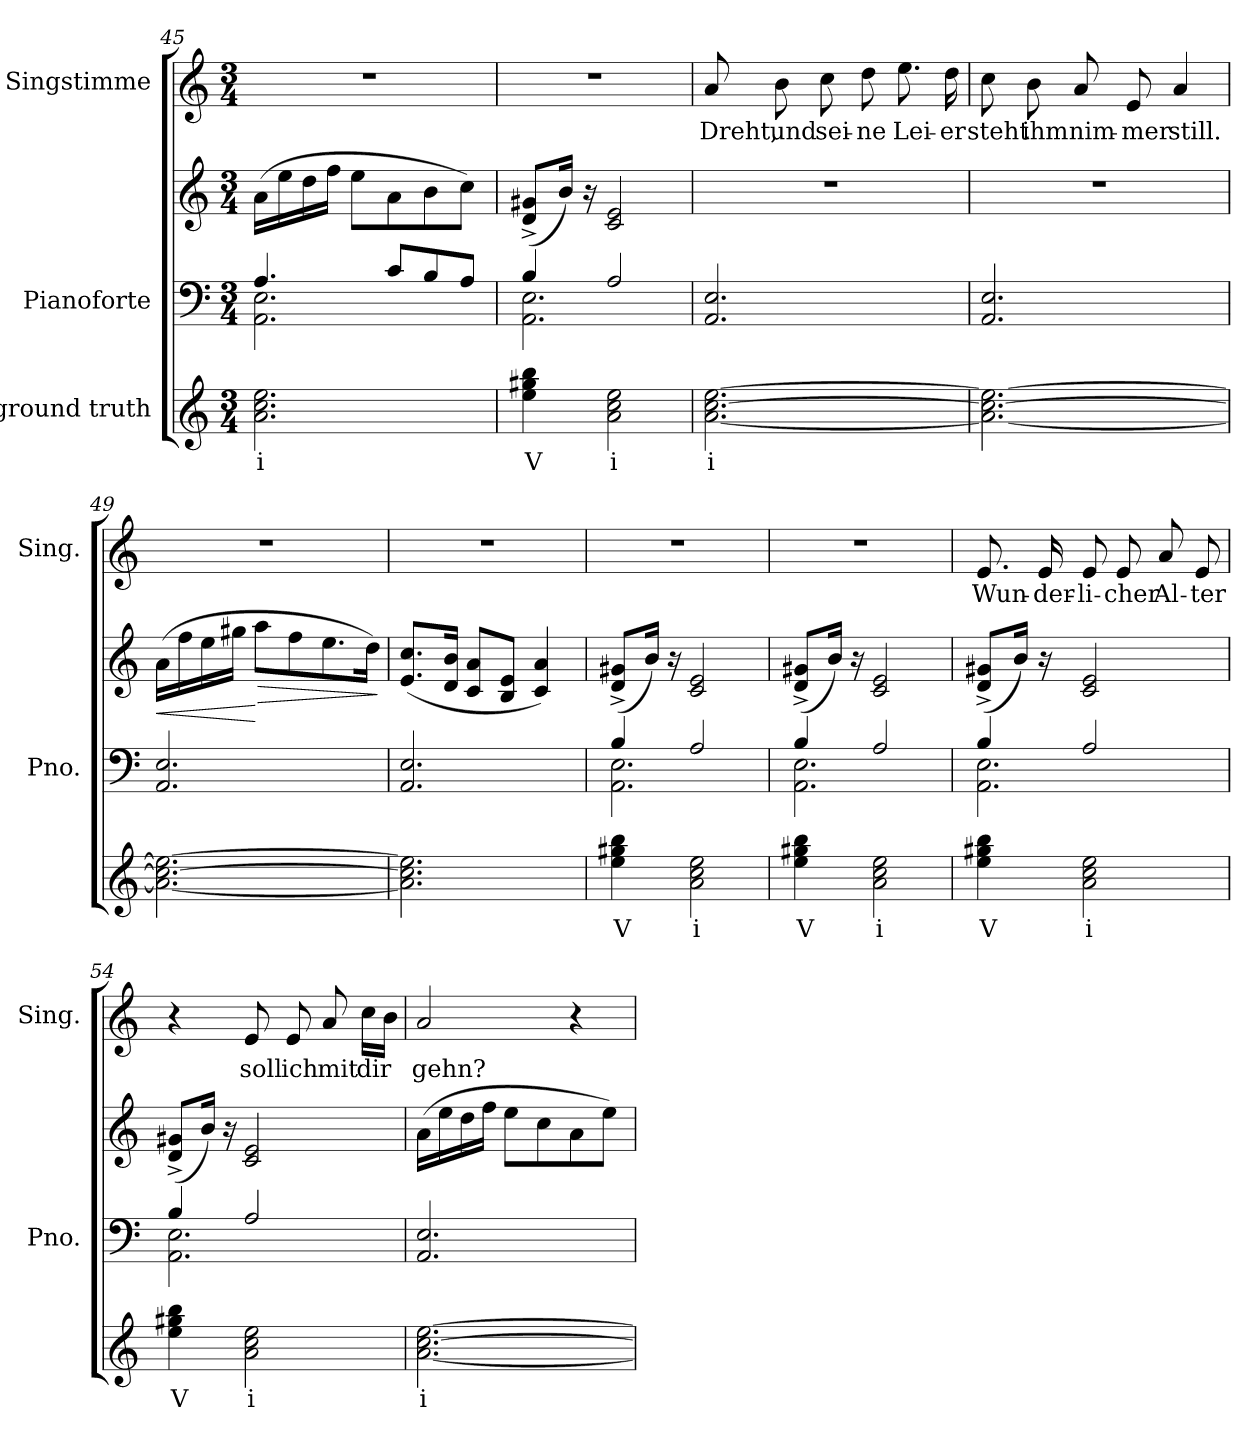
**kern	**text	**kern	**kern	**dynam	**kern	**text
*part3	*part3	*part2	*part2	*part2	*part1	*part1
*staff4	*staff4	*staff3	*staff2	*staff2/3	*staff1	*staff1
*I"ground truth	*	*I"Pianoforte	*	*	*I"Singstimme	*
*	*	*I'Pno.	*	*	*I'Sing.	*
*	*	*clefF4	*clefG2	*	*clefG2	*
*k[]	*	*k[]	*k[]	*	*k[]	*
*M3/4	*	*M3/4	*M3/4	*	*M3/4	*
*MM50	*	*MM50	*MM50	*	*MM50	*
=45	=45	=45	=45	=45	=45	=45
*	*	*^	*	*	*	*
2.a 2.cc 2.ee	i	4.A/	2.AA\ 2.E\	(>16a\LL	.	2.r	.
.	.	.	.	16ee\	.	.	.
.	.	.	.	16dd\	.	.	.
.	.	.	.	16ff\JJ	.	.	.
.	.	.	.	8ee\L	.	.	.
.	.	8c/L	.	8a\	.	.	.
.	.	8B/	.	8b\	.	.	.
.	.	8A/J	.	8cc\J)	.	.	.
=46	=46	=46	=46	=46	=46	=46	=46
4ee 4gg#X 4bb	V	4B/	2.AA\ 2.E\	(<8d/^ 8g#X/^L	.	2.r	.
.	.	.	.	16b/Jk)	.	.	.
.	.	.	.	16r	.	.	.
2a 2cc 2ee	i	2A/	.	2c/ 2e/	.	.	.
*	*	*v	*v	*	*	*	*
!!LO:LB:g=z
=47	=47	=47	=47	=47	=47	=47
*	*	*	*	*	*MM46	*
!	!	!	!	!	!	!LO:LY:b
[2.a [2.cc [2.ee	i	2.AA/ 2.E/	2.r	.	8a/	Dreht,
!	!	!	!	!	!	!LO:LY:b
.	.	.	.	.	8b\	und
!	!	!	!	!	!	!LO:LY:b
.	.	.	.	.	8cc\	sei-
!	!	!	!	!	!	!LO:LY:b
.	.	.	.	.	8dd\	-ne
!	!	!	!	!	!	!LO:LY:b
.	.	.	.	.	8.ee\	Lei-
!	!	!	!	!	!	!LO:LY:b
.	.	.	.	.	16dd\	-er
=48	=48	=48	=48	=48	=48	=48
!	!	!	!	!	!	!LO:LY:b
2.a_ 2.cc_ 2.ee_	.	2.AA/ 2.E/	2.r	.	8cc\	steht
!	!	!	!	!	!	!LO:LY:b
.	.	.	.	.	8b\	ihm
!	!	!	!	!	!	!LO:LY:b
.	.	.	.	.	8a/	nim-
!	!	!	!	!	!	!LO:LY:b
.	.	.	.	.	8e/	-mer
!	!	!	!	!	!	!LO:LY:b
.	.	.	.	.	4a/	still.
=49	=49	=49	=49	=49	=49	=49
*	*	*	*	*	*MM50	*
!	!	!	!	!LO:HP:b	!	!
2.a_ 2.cc_ 2.ee_	.	2.AA/ 2.E/	(>16a\LL	<	2.r	.
.	.	.	16ff\	.	.	.
.	.	.	16ee\	.	.	.
.	.	.	16gg#X\JJ	.	.	.
!	!	!	!	!LO:HP:n=1:b	!	!
.	.	.	8aa\L	[ >	.	.
.	.	.	8ff\	.	.	.
.	.	.	8.ee\	.	.	.
.	.	.	16dd\Jk)	.	.	.
.	.	.	.	]	.	.
=50	=50	=50	=50	=50	=50	=50
2.a] 2.cc] 2.ee]	.	2.AA/ 2.E/	(<8.e/ 8.cc/L	.	2.r	.
.	.	.	16d/ 16b/Jk	.	.	.
.	.	.	8c/ 8a/L	.	.	.
.	.	.	8B/ 8e/J	.	.	.
.	.	.	4c/ 4a/)	.	.	.
=51	=51	=51	=51	=51	=51	=51
*	*	*^	*	*	*	*
4ee 4gg#X 4bb	V	4B/	2.AA\ 2.E\	(<8d/^ 8g#X/^L	.	2.r	.
.	.	.	.	16b/Jk)	.	.	.
.	.	.	.	16r	.	.	.
2a 2cc 2ee	i	2A/	.	2c/ 2e/	.	.	.
=52	=52	=52	=52	=52	=52	=52	=52
4ee 4gg#X 4bb	V	4B/	2.AA\ 2.E\	(<8d/^ 8g#X/^L	.	2.r	.
.	.	.	.	16b/Jk)	.	.	.
.	.	.	.	16r	.	.	.
2a 2cc 2ee	i	2A/	.	2c/ 2e/	.	.	.
!!LO:LB:g=z
=53	=53	=53	=53	=53	=53	=53	=53
*	*	*	*	*	*	*MM42	*
!	!	!	!	!	!	!	!LO:LY:b
4ee 4gg#X 4bb	V	4B/	2.AA\ 2.E\	(<8d/^ 8g#X/^L	.	8.e/	Wun-
.	.	.	.	16b/Jk)	.	.	.
!	!	!	!	!	!	!	!LO:LY:b
.	.	.	.	16r	.	16e/	-der-
!	!	!	!	!	!	!	!LO:LY:b
2a 2cc 2ee	i	2A/	.	2c/ 2e/	.	8e/	-li-
!	!	!	!	!	!	!	!LO:LY:b
.	.	.	.	.	.	8e/	-cher
!	!	!	!	!	!	!	!LO:LY:b
.	.	.	.	.	.	8a/	Al-
!	!	!	!	!	!	!	!LO:LY:b
.	.	.	.	.	.	8e/	-ter
=54	=54	=54	=54	=54	=54	=54	=54
4ee 4gg#X 4bb	V	4B/	2.AA\ 2.E\	(<8d/^ 8g#X/^L	.	4r	.
.	.	.	.	16b/Jk)	.	.	.
.	.	.	.	16r	.	.	.
!	!	!	!	!	!	!	!LO:LY:b
2a 2cc 2ee	i	2A/	.	2c/ 2e/	.	8e/	soll
!	!	!	!	!	!	!	!LO:LY:b
.	.	.	.	.	.	8e/	ich
!	!	!	!	!	!	!	!LO:LY:b
.	.	.	.	.	.	8a/	mit
!	!	!	!	!	!	!	!LO:LY:b
.	.	.	.	.	.	16cc\LL	dir
.	.	.	.	.	.	16b\JJ	.
*	*	*v	*v	*	*	*	*
=55	=55	=55	=55	=55	=55	=55
!	!	!	!	!	!	!LO:LY:b
[2.a [2.cc [2.ee	i	2.AA/ 2.E/	(>16a\LL	.	2a/	gehn?
.	.	.	16ee\	.	.	.
.	.	.	16dd\	.	.	.
.	.	.	16ff\JJ	.	.	.
.	.	.	8ee\L	.	.	.
.	.	.	8cc\	.	.	.
.	.	.	8a\	.	4r	.
.	.	.	8ee\J)	.	.	.
=	=	=	=	=	=	=
*-	*-	*-	*-	*-	*-	*-
